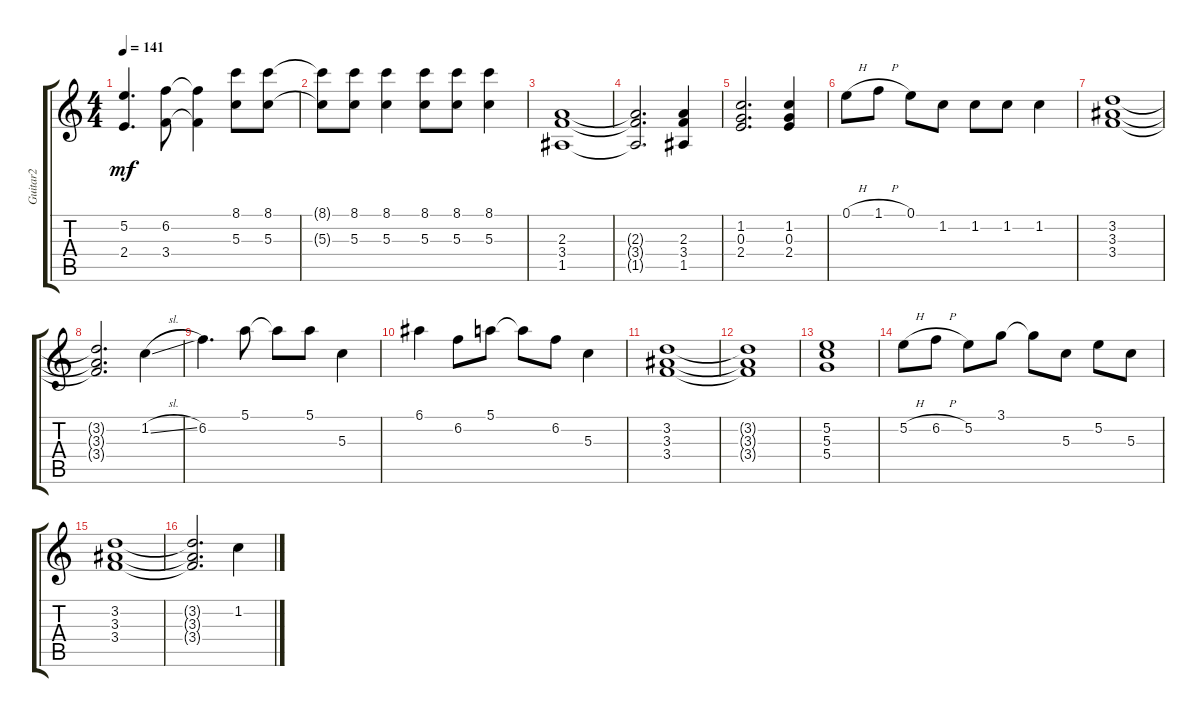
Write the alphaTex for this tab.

\track ("Guitar2" "Guitar2") {instrument electricguitarclean}
\staff {score tabs}
\tuning (E4 B3 G3 D3 A2 E2) {hide}
\ts (4 4)
\tempo 141
\clef g2
\ks c
(5.2 2.4).4{d dy mf} (6.2 3.4).8 (6.2{t} 3.4{t}).4 (8.1 5.3).8 (8.1 5.3).8 |
(8.1{t} 5.3{t}).8 (8.1 5.3).8 (8.1 5.3).4 (8.1 5.3).8 (8.1 5.3).8 (8.1 5.3).4 |
(2.3 3.4 1.5).1 |
(2.3{t} 3.4{t} 1.5{t}).2{d} (2.3 3.4 1.5).4 |
(1.2 0.3 2.4).2{d} (1.2 0.3 2.4).4 |
0.1{h}.8 1.1{h}.8 0.1.8 1.2.8 1.2.8 1.2.8 1.2.4 |
(3.2 3.3 3.4).1 |
(3.2{t} 3.3{t} 3.4{t}).2{d} 1.2{sl}.4 |
6.2.4{d} 5.1.8 5.1{t}.8 5.1.8 5.3.4 |
6.1.4 6.2.8 5.1.8 5.1{t}.8 6.2.8 5.3.4 |
(3.2 3.3 3.4).1 |
(3.2{t} 3.3{t} 3.4{t}).1 |
(5.2 5.3 5.4).1 |
5.2{h}.8 6.2{h}.8 5.2.8 3.1.8 3.1{t}.8 5.3.8 5.2.8 5.3.8 |
(3.2 3.3 3.4).1 |
(3.2{t} 3.3{t} 3.4{t}).2{d} 1.2{sl}.4
